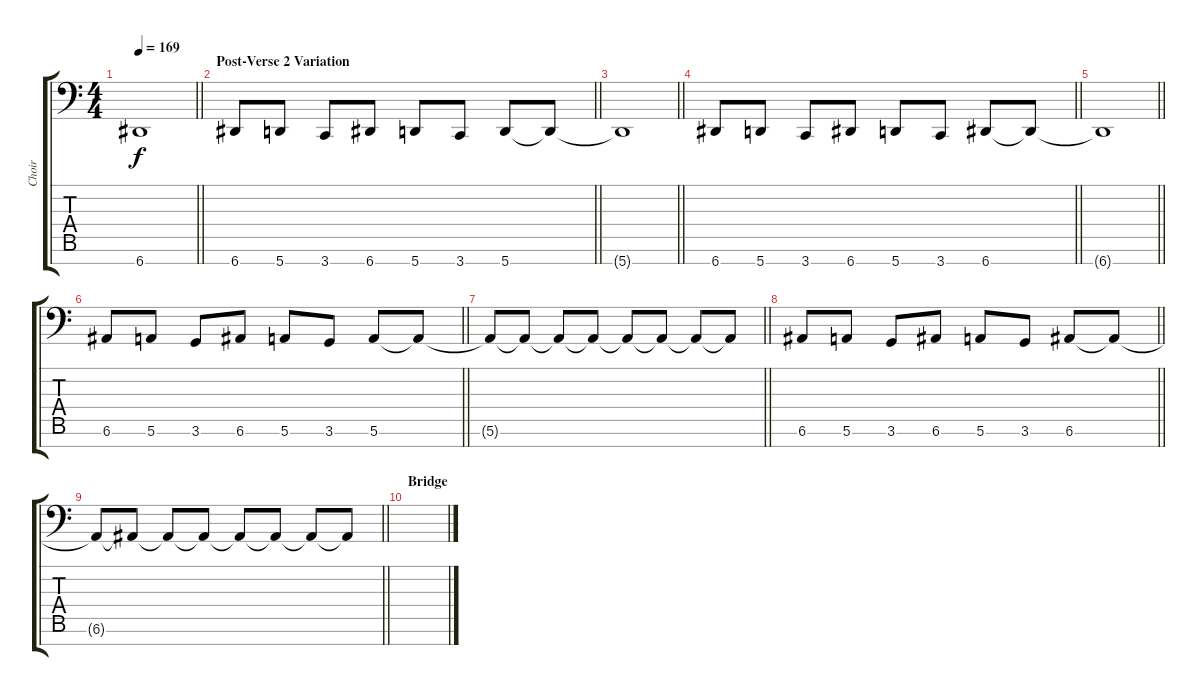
\track ("Choir" "Choir") {instrument choiraahs}
\staff {score tabs}
\tuning (E4 B3 G3 D3 A2 E2 A1) {hide}
\ts (4 4)
\tempo 169
\clef f4
\barLineRight lightlight
\ks c
6.7{t}.1{dy f} |
\section ("" "Post-Verse 2 Variation")
\barLineRight lightlight
6.7.8 5.7.8 3.7.8 6.7.8 5.7.8 3.7.8 5.7.8 5.7{t}.8 |
\barLineRight lightlight
5.7{t}.1 |
\barLineRight lightlight
6.7.8 5.7.8 3.7.8 6.7.8 5.7.8 3.7.8 6.7.8 6.7{t}.8 |
\barLineRight lightlight
6.7{t}.1 |
\barLineRight lightlight
6.6.8 5.6.8 3.6.8 6.6.8 5.6.8 3.6.8 5.6.8 5.6{t}.8 |
\barLineRight lightlight
5.6{t}.8 5.6{t}.8 5.6{t}.8 5.6{t}.8 5.6{t}.8 5.6{t}.8 5.6{t}.8 5.6{t}.8 |
\barLineRight lightlight
6.6.8 5.6.8 3.6.8 6.6.8 5.6.8 3.6.8 6.6.8 6.6{t}.8 |
\barLineRight lightlight
6.6{t}.8 6.6{t}.8 6.6{t}.8 6.6{t}.8 6.6{t}.8 6.6{t}.8 6.6{t}.8 6.6{t}.8 |
\section ("" "Bridge")
